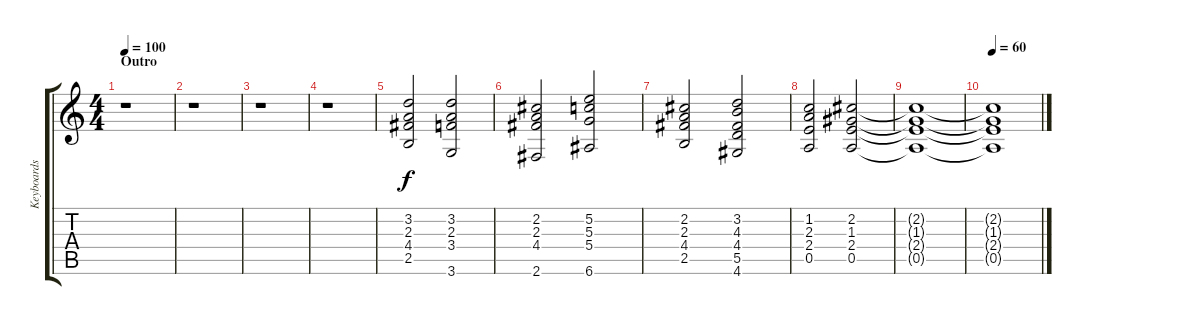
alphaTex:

\track ("Keyboards " "Keyboards ") {instrument tremolostrings}
\staff {score tabs}
\tuning (E5 B4 G4 D4 A3 E3) {hide}
\ts (4 4)
\section ("" "Outro")
\tempo 100
\clef g2
\ks c
r.1{dy f} |
r.1 |
r.1 |
r.1 |
(3.2 2.3 4.4 2.5).2 (3.2 2.3 3.4 3.6).2 |
(2.2 2.3 4.4 2.6).2 (5.2 5.3 5.4 6.6).2 |
(2.2 2.3 4.4 2.5).2 (3.2 4.3 4.4 5.5 4.6).2 |
(1.2 2.3 2.4 0.5).2 (2.2 1.3 2.4 0.5).2 |
(2.2{t} 1.3{t} 2.4{t} 0.5{t}).1 |
\tempo 60
(2.2{t} 1.3{t} 2.4{t} 0.5{t}).1{volume 0}
